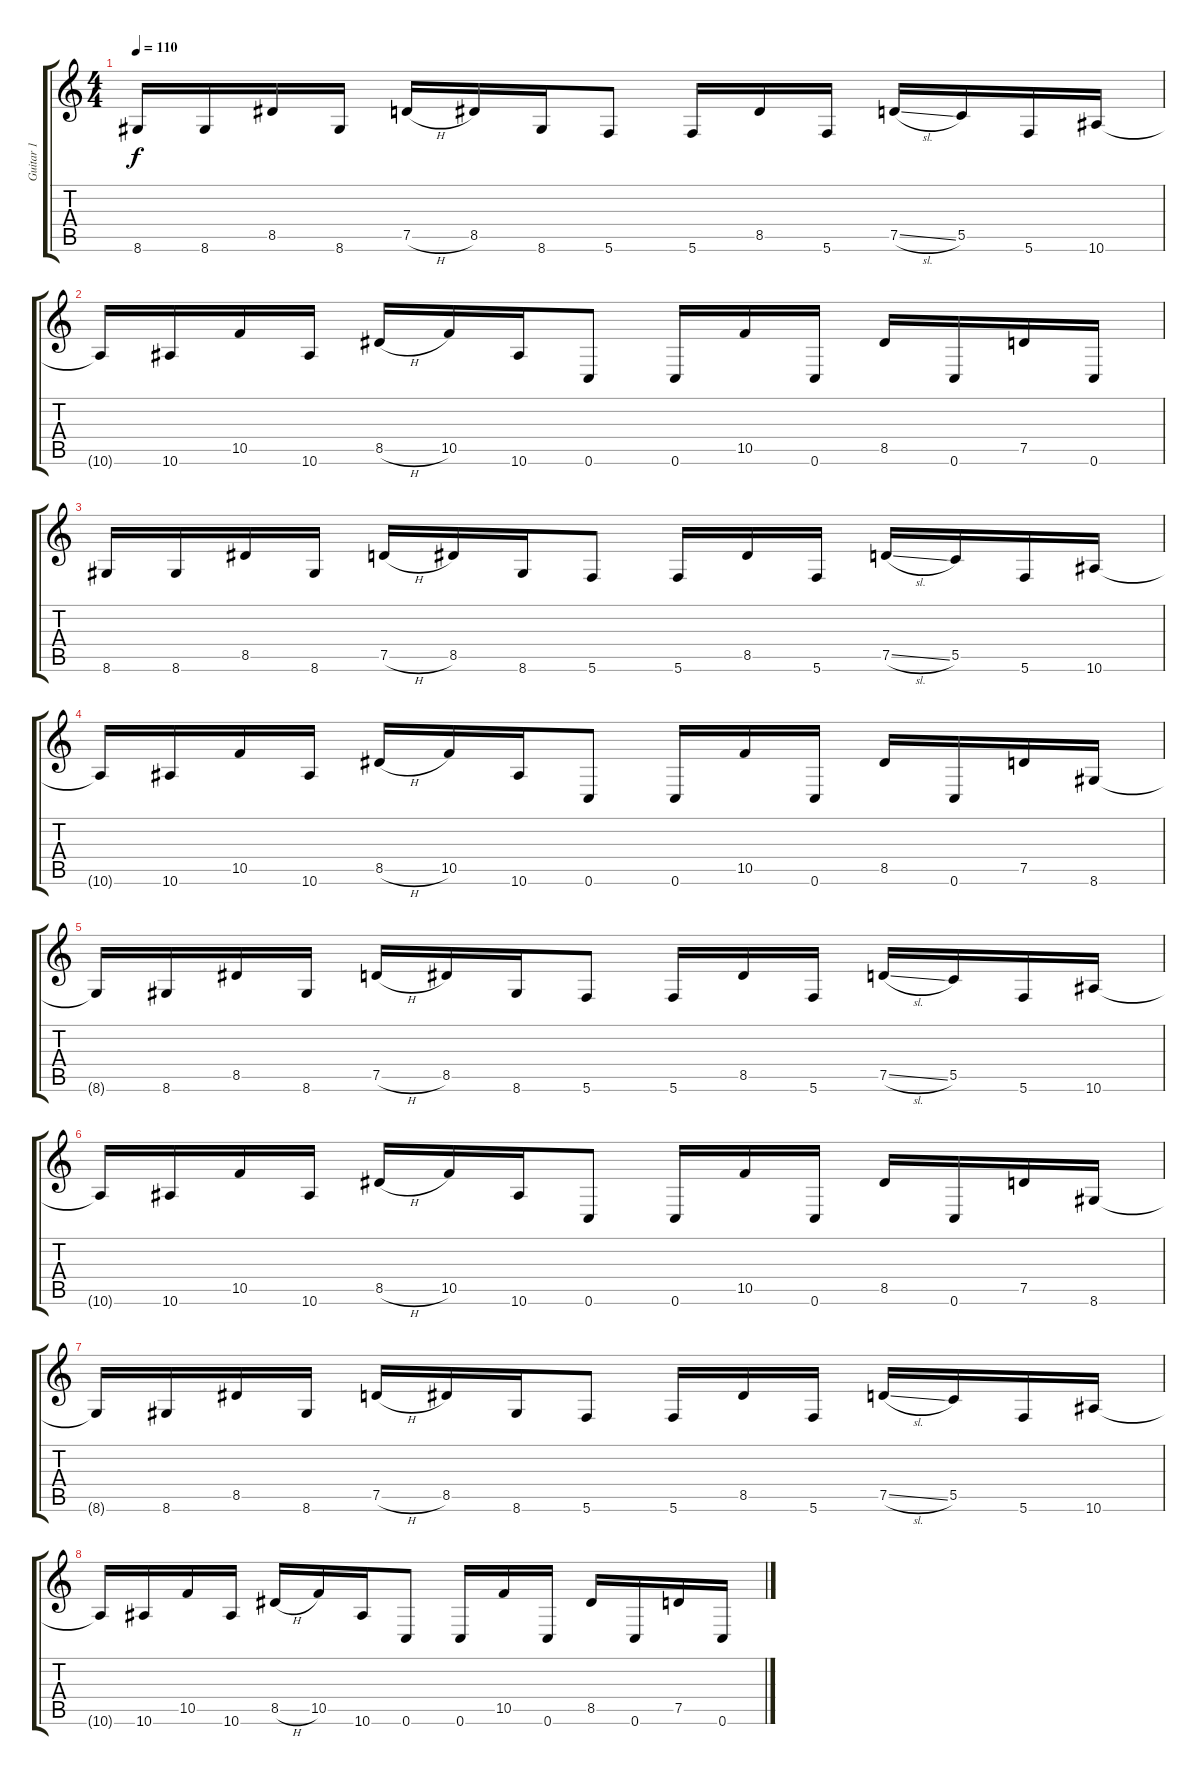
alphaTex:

\track ("Guitar 1" "Guitar 1") {instrument distortionguitar}
\staff {score tabs}
\tuning (D4 A3 F3 C3 G2 C2) {hide}
\ts (4 4)
\tempo 110
\clef g2
\ks c
8.6.16{dy f} 8.6.16 8.5.16 8.6.16 7.5{h}.16 8.5.16 8.6.16 5.6.8 5.6.16 8.5.16 5.6.16 7.5{sl}.16 5.5.16 5.6.16 10.6.16 |
10.6{t}.16 10.6.16 10.5.16 10.6.16 8.5{h}.16 10.5.16 10.6.16 0.6.8 0.6.16 10.5.16 0.6.16 8.5.16 0.6.16 7.5.16 0.6.16 |
8.6.16 8.6.16 8.5.16 8.6.16 7.5{h}.16 8.5.16 8.6.16 5.6.8 5.6.16 8.5.16 5.6.16 7.5{sl}.16 5.5.16 5.6.16 10.6.16 |
10.6{t}.16 10.6.16 10.5.16 10.6.16 8.5{h}.16 10.5.16 10.6.16 0.6.8 0.6.16 10.5.16 0.6.16 8.5.16 0.6.16 7.5.16 8.6.16 |
8.6{t}.16 8.6.16 8.5.16 8.6.16 7.5{h}.16 8.5.16 8.6.16 5.6.8 5.6.16 8.5.16 5.6.16 7.5{sl}.16 5.5.16 5.6.16 10.6.16 |
10.6{t}.16 10.6.16 10.5.16 10.6.16 8.5{h}.16 10.5.16 10.6.16 0.6.8 0.6.16 10.5.16 0.6.16 8.5.16 0.6.16 7.5.16 8.6.16 |
8.6{t}.16 8.6.16 8.5.16 8.6.16 7.5{h}.16 8.5.16 8.6.16 5.6.8 5.6.16 8.5.16 5.6.16 7.5{sl}.16 5.5.16 5.6.16 10.6.16 |
10.6{t}.16 10.6.16 10.5.16 10.6.16 8.5{h}.16 10.5.16 10.6.16 0.6.8 0.6.16 10.5.16 0.6.16 8.5.16 0.6.16 7.5.16 0.6.16
